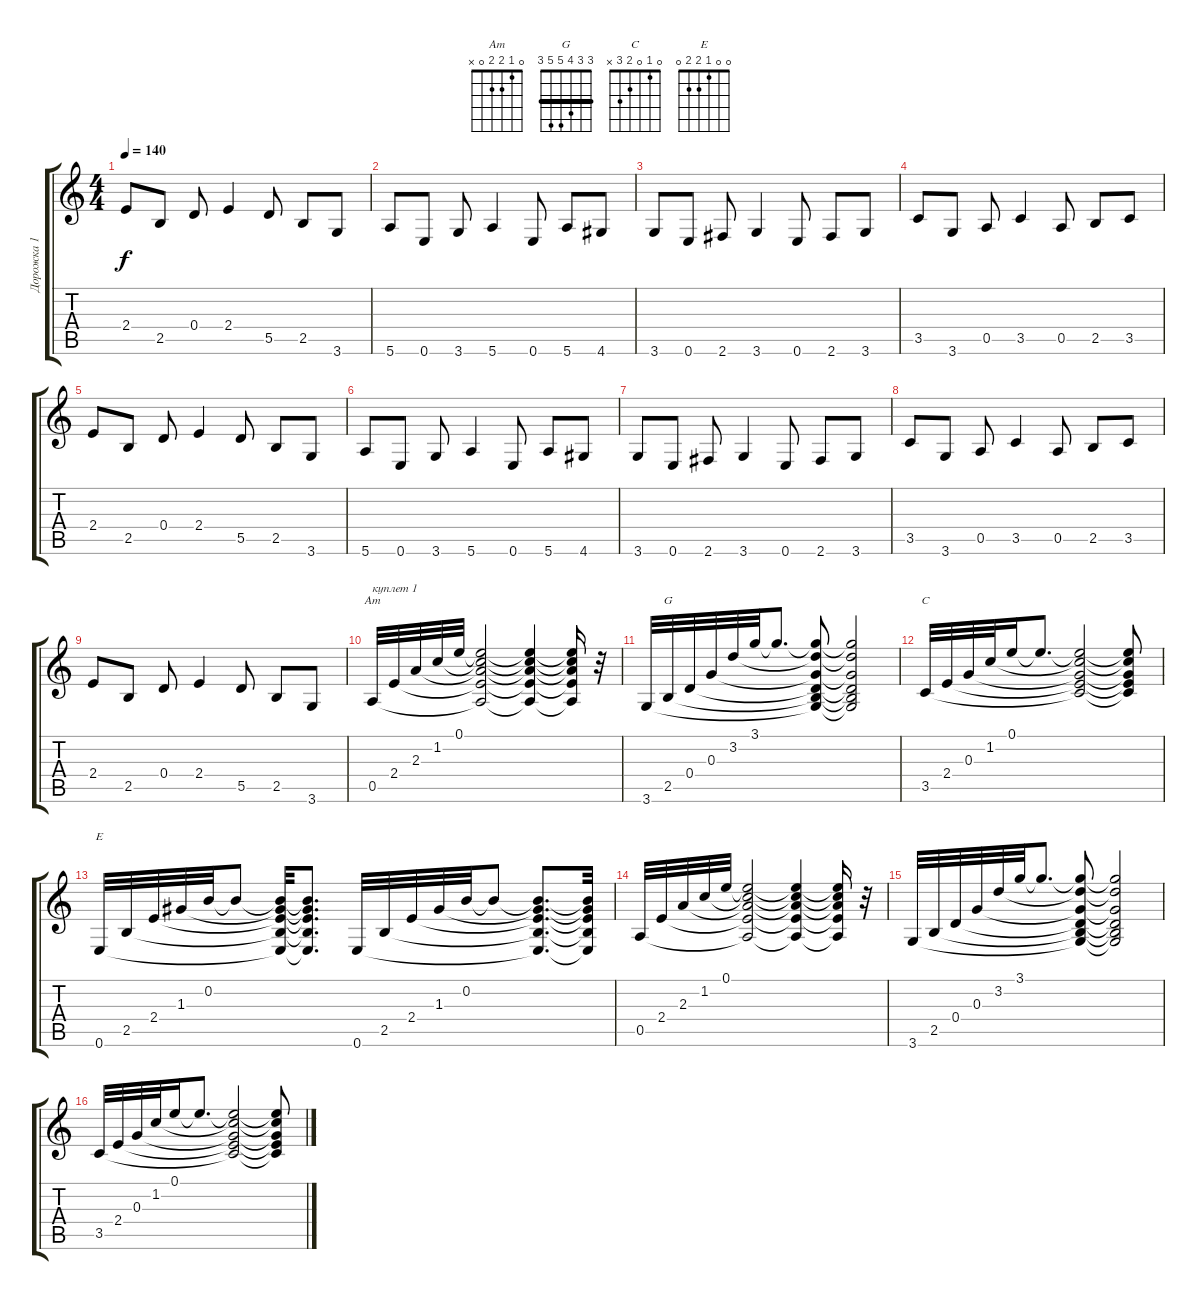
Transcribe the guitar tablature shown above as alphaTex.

\track ("Дорожка 1" "Дорожка 1") {instrument acousticguitarsteel}
\staff {score tabs}
\tuning (E4 B3 G3 D3 A2 E2) {hide}
\chord ("Am" 0 1 2 2 0 x)
\chord ("G" 3 3 4 5 5 3) {barre 3}
\chord ("C" 0 1 0 2 3 x)
\chord ("E" 0 0 1 2 2 0)
\ts (4 4)
\tempo 140
\clef g2
\ks c
2.4.8{dy f} 2.5.8 0.4.8 2.4.4 5.5.8 2.5.8 3.6.8 |
5.6.8 0.6.8 3.6.8 5.6.4 0.6.8 5.6.8 4.6.8 |
3.6.8 0.6.8 2.6.8 3.6.4 0.6.8 2.6.8 3.6.8 |
3.5.8 3.6.8 0.5.8 3.5.4 0.5.8 2.5.8 3.5.8 |
2.4.8 2.5.8 0.4.8 2.4.4 5.5.8 2.5.8 3.6.8 |
5.6.8 0.6.8 3.6.8 5.6.4 0.6.8 5.6.8 4.6.8 |
3.6.8 0.6.8 2.6.8 3.6.4 0.6.8 2.6.8 3.6.8 |
3.5.8 3.6.8 0.5.8 3.5.4 0.5.8 2.5.8 3.5.8 |
2.4.8 2.5.8 0.4.8 2.4.4 5.5.8 2.5.8 3.6.8 |
0.5.32{ch "Am" txt "куплет 1"} 2.4.32 2.3.32 1.2.32 0.1.32 (0.1{t} 1.2{t} 2.3{t} 2.4{t} 0.5{t}).2 (0.1{t} 1.2{t} 2.3{t} 2.4{t} 0.5{t}).4 (0.1{t} 1.2{t} 2.3{t} 2.4{t} 0.5{t}).16 r.32 |
3.6.32 2.5.32{ch "G"} 0.4.32 0.3.32 3.2.32 3.1.32 3.1{t}.8{d} (3.1{t} 3.2{t} 0.3{t} 0.4{t} 2.5{t} 3.6{t}).8 (3.1{t} 3.2{t} 0.3{t} 0.4{t} 2.5{t} 3.6{t}).2 |
3.5.32{ch "C"} 2.4.32 0.3.32 1.2.32 0.1.16 0.1{t}.8{d} (0.1{t} 1.2{t} 0.3{t} 2.4{t} 3.5{t}).2 (0.1{t} 1.2{t} 0.3{t} 2.4{t} 3.5{t}).8 |
0.6.32{ch "E"} 2.5.32 2.4.32 1.3.32 0.2.32 0.2{t}.8 (0.2{t} 1.3{t} 2.4{t} 2.5{t} 0.6{t}).32 (0.2{t} 1.3{t} 2.4{t} 2.5{t} 0.6{t}).8{d} 0.6.32 2.5.32 2.4.32 1.3.32 0.2.32 0.2{t}.8 (0.2{t} 1.3{t} 2.4{t} 2.5{t} 0.6{t}).8{d} (0.2{t} 1.3{t} 2.4{t} 2.5{t} 0.6{t}).32 |
0.5.32 2.4.32 2.3.32 1.2.32 0.1.32 (0.1{t} 1.2{t} 2.3{t} 2.4{t} 0.5{t}).2 (0.1{t} 1.2{t} 2.3{t} 2.4{t} 0.5{t}).4 (0.1{t} 1.2{t} 2.3{t} 2.4{t} 0.5{t}).16 r.32 |
3.6.32 2.5.32 0.4.32 0.3.32 3.2.32 3.1.32 3.1{t}.8{d} (3.1{t} 3.2{t} 0.3{t} 0.4{t} 2.5{t} 3.6{t}).8 (3.1{t} 3.2{t} 0.3{t} 0.4{t} 2.5{t} 3.6{t}).2 |
3.5.32 2.4.32 0.3.32 1.2.32 0.1.16 0.1{t}.8{d} (0.1{t} 1.2{t} 0.3{t} 2.4{t} 3.5{t}).2 (0.1{t} 1.2{t} 0.3{t} 2.4{t} 3.5{t}).8
